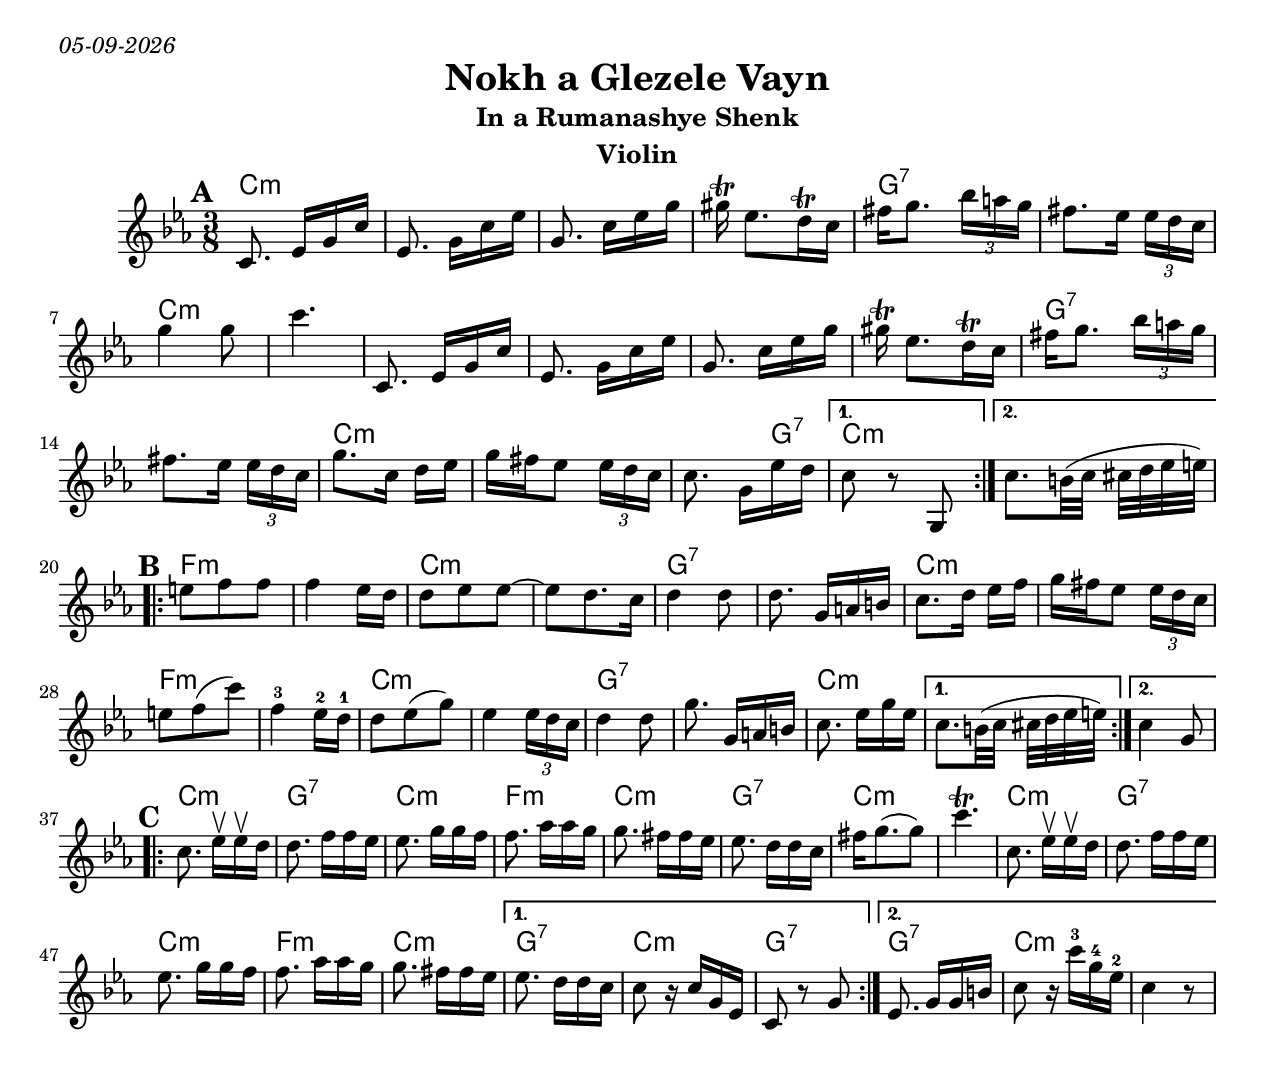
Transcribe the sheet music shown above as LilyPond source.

\version "2.18.0"
\include "english.ly"
\paper{
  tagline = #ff
  print-all-headers = ##t
  #(set-paper-size "letter")
}
date = #(strftime "%d-%m-%Y" (localtime (current-time)))

\markup{ \italic{ \date }  }

%\markup{ Got something to say? }

global = {
  \clef treble
  \key c \minor
  \time 3/8
  \set Score.markFormatter = #format-mark-box-alphabet
}

%#################################### Melody ########################
%melody =  \transpose c d \relative c' {  %transpose for clarinet
melody = \relative c' {
  \global
  %\partial 16*3 a16 d f   %lead in notes

  \repeat volta 2{
   \mark \default
   c8. ef16 [g c]
   ef,8. g16 [c ef]
   g,8. c16[ef g]

   gs16 \trill ef8. [d16 \trill c]

   fs16 [g8.] \times 2/3 {bf16 a g}
   fs8. [ef16] \times 2/3 {ef d c}
   g'4 g8
   c4.

   c,,8. ef16 [g c]
   ef,8. g16 [c ef]
   g,8. c16[ef g]
   gs16 \trill ef8. [d16 \trill c]

   fs16 [g8.] \times 2/3 {bf16 a g}
   fs8. [ef16] \times 2/3 {ef d c}
   g'8. [c,16] d ef
   g16 [fs ef8] \times 2/3{ef16 d c}

   c8. g16 [ef' d]


  }
  \alternative {
    {c8 r g, }
    {c'8.  b32(c cs [d ef e] ) }
  }
  \break

  \repeat volta 2{
   \mark \default
   e8 f f
   f4 ef16 d
   d8 ef ef~
   ef8 d8. c16

   d4 d8
   d8. g,16 [a b]
   c8.[d16] ef f
   g16 [fs ef8] \times 2/3{ef16 d c}

  e8 f (c')|
  f,4-3 ef16 -2 [d-1]
  d8 ef(g)
  ef4 \times 2/3{ef16 d c}

  d4 d8
  g8. g,16 [a b] |
  c8. ef16 [g ef]|
  }
   \alternative {
     {c8.  b32(c cs [d ef e] )| }
     {c4 g8 |}
   }
   \break
    \repeat volta 2{
   \mark \default
   c8. ef16 \upbow [ef\upbow d]
   d8. f16 [f ef]
   ef8. g16[g f]
   f8. af16 [af g]

   g8. fs16 [fs ef]
   ef8. d16[d c]

   fs16 g8. (g8)
   c4.\trill

   c,8. ef16 \upbow [ef\upbow d]
   d8. f16 [f ef]
   ef8. g16[g f]
   f8. af16 [af g]

   g8. fs16 [fs ef]

    }

    \alternative{
      {ef8. d16[d c]
      c8 r16 c g ef
      c8 r g'}
      {ef8. g16 [g b]
      c8 r16 c'-3 g-4 ef-2
      c4 r8}
    }
}
%################################# Lyrics #####################
%\addlyrics{ \set stanza = #"1. " }
%################################# Chords #######################
harmonies = \chordmode {
  c8*12:m
  g8*6:7
  c8*18:m
  g8*6:7
  c8*8:m
  g8:7
  c8*6:m
  %b
  f8*6:m
  c8*6:m
  g8*6:7
  c8*6:m
  f8*6:m
  c8*6:m
  g8*6:7
  c8*9:m
  %c
  c8*3:m
  g8*3:7
  c8*3:m
  f8*3:m
  c8*3:m
  g8*3:7
  c8*6:m

  c8*3:m
  g8*3:7
  c8*3:m
  f8*3:m
  c8*3:m
  g8*3:7
  c8*3:m
  g8*3:7
  g8*3:7
  c8*3:m


}

\score {
  <<
    \new ChordNames {
      \set chordChanges = ##f
      \harmonies
    }
    \new Staff   \melody
  >>
  \header{
    title= "Nokh a Glezele Vayn"
    subtitle="In a Rumanashye Shenk"
    composer= ""
    instrument = "Violin"
    arranger= ""
  }
  \midi{\tempo 4 = 120}
  \layout{indent = 1.0\cm}
}
%{
% more verses:
\markup{}
\markup {
  \fill-line {
    \hspace #0.1 % distance from left margin
    \column {
      \line { "1."
	\column {
	  ""
	}
      }
      \hspace #0.2 % vertical distance between verses
      \line { "2."
	\column {
	 ""
	}
      }
    }
    \hspace #0.1  % horiz. distance between columns
    \column {
      \line { "3."
	\column {
	  ""
	}
      }
      \hspace #0.2 % distance between verses
      \line { "4."
	\column {
	 ""
	}
      }
    }
    \hspace #0.1 % distance to right margin
  }
}

%}
